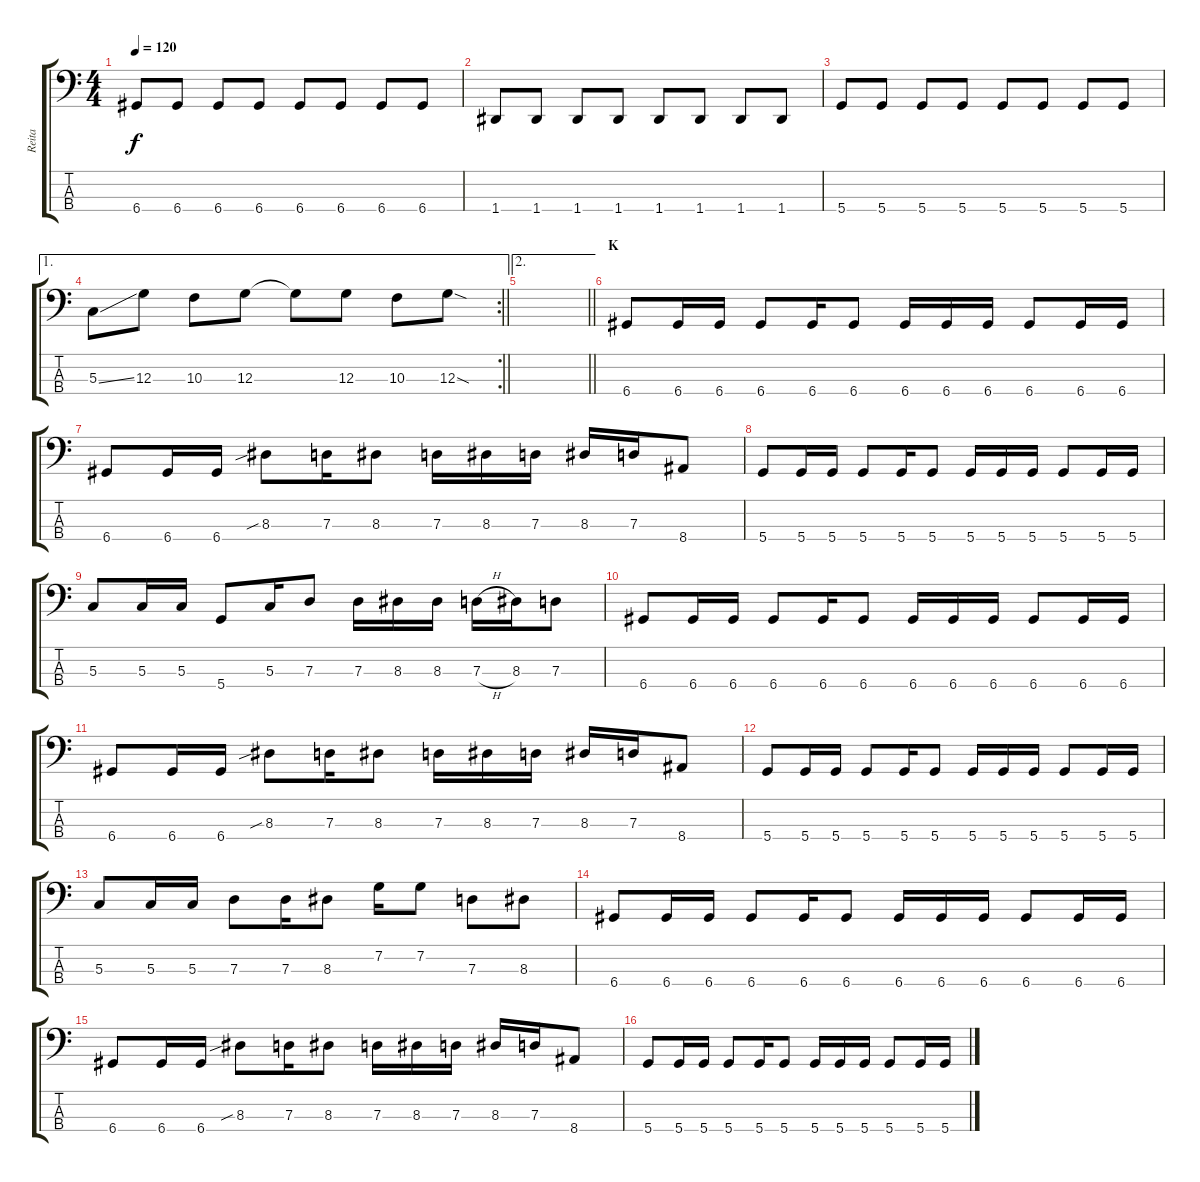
\track ("Reita" "Reita") {instrument electricbasspick}
\staff {score tabs}
\tuning (F2 C2 G1 D1) {hide}
\ts (4 4)
\tempo 120
\clef f4
\ks c
6.4.8{dy f} 6.4.8 6.4.8 6.4.8 6.4.8 6.4.8 6.4.8 6.4.8 |
1.4.8 1.4.8 1.4.8 1.4.8 1.4.8 1.4.8 1.4.8 1.4.8 |
5.4.8 5.4.8 5.4.8 5.4.8 5.4.8 5.4.8 5.4.8 5.4.8 |
\ae 1
\rc 2
\barLineRight lightlight
5.3{ss}.8 12.3.8 10.3.8 12.3.8 12.3{t}.8 12.3.8 10.3.8 12.3{sod}.8 |
\ae 2
\barLineRight lightlight
|
\section ("" "K")
6.4.8 6.4.16 6.4.16 6.4.8 6.4.16 6.4.8 6.4.16 6.4.16 6.4.16 6.4.8 6.4.16 6.4.16 |
6.4.8 6.4.16 6.4.16 8.3{sib}.8 7.3.16 8.3.8 7.3.16 8.3.16 7.3.16 8.3.16 7.3.16 8.4.8 |
5.4.8 5.4.16 5.4.16 5.4.8 5.4.16 5.4.8 5.4.16 5.4.16 5.4.16 5.4.8 5.4.16 5.4.16 |
5.3.8 5.3.16 5.3.16 5.4.8 5.3.16 7.3.8 7.3.16 8.3.16 8.3.16 7.3{h}.16 8.3.16 7.3.8 |
6.4.8 6.4.16 6.4.16 6.4.8 6.4.16 6.4.8 6.4.16 6.4.16 6.4.16 6.4.8 6.4.16 6.4.16 |
6.4.8 6.4.16 6.4.16 8.3{sib}.8 7.3.16 8.3.8 7.3.16 8.3.16 7.3.16 8.3.16 7.3.16 8.4.8 |
5.4.8 5.4.16 5.4.16 5.4.8 5.4.16 5.4.8 5.4.16 5.4.16 5.4.16 5.4.8 5.4.16 5.4.16 |
5.3.8 5.3.16 5.3.16 7.3.8 7.3.16 8.3.8 7.2.16 7.2.8 7.3.8 8.3.8 |
6.4.8 6.4.16 6.4.16 6.4.8 6.4.16 6.4.8 6.4.16 6.4.16 6.4.16 6.4.8 6.4.16 6.4.16 |
6.4.8 6.4.16 6.4.16 8.3{sib}.8 7.3.16 8.3.8 7.3.16 8.3.16 7.3.16 8.3.16 7.3.16 8.4.8 |
5.4.8 5.4.16 5.4.16 5.4.8 5.4.16 5.4.8 5.4.16 5.4.16 5.4.16 5.4.8 5.4.16 5.4.16
